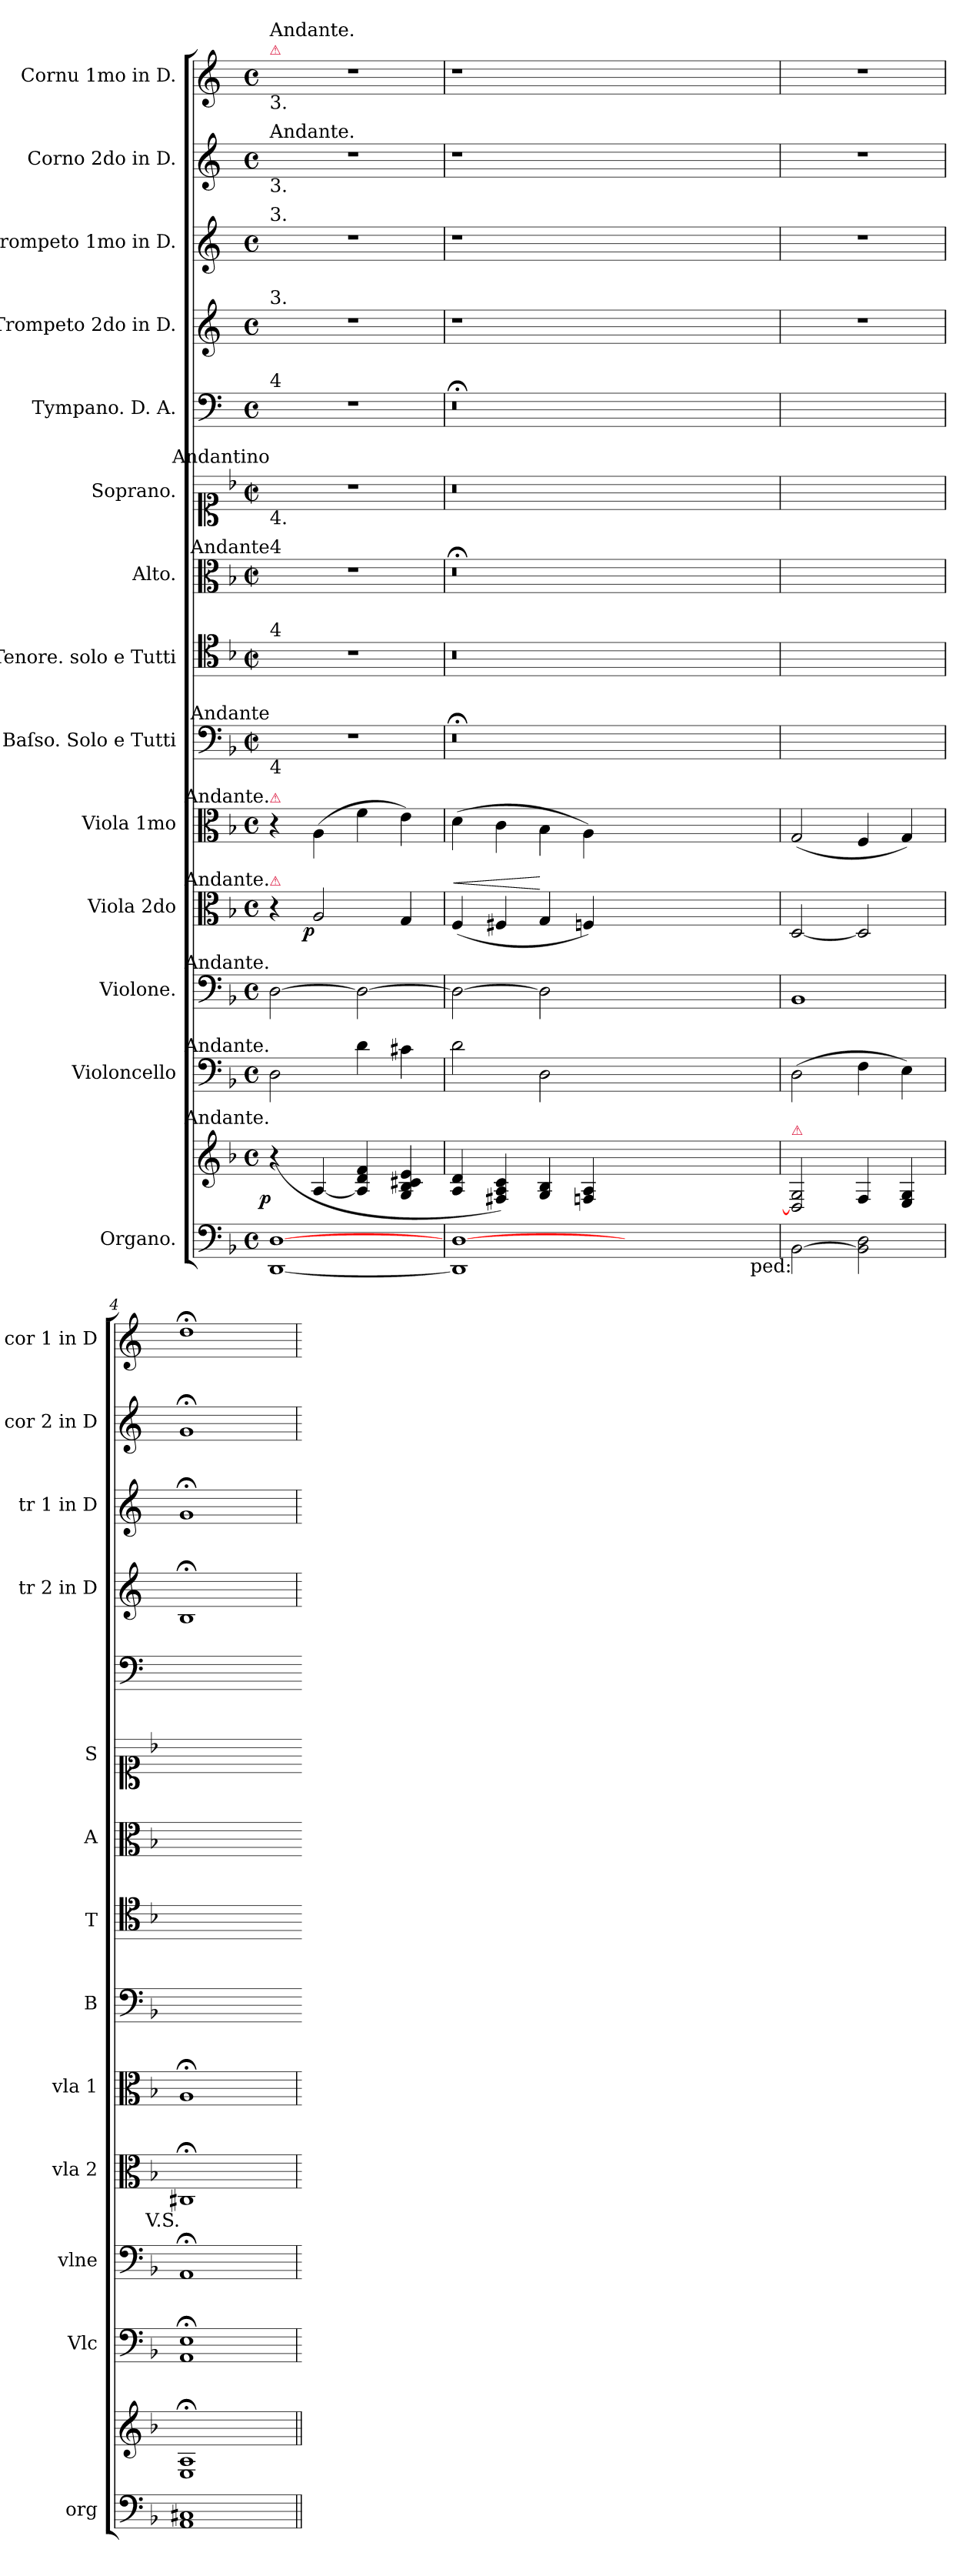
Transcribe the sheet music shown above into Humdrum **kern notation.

**kern	**kern	**dynam	**kern	**kern	**kern	**dynam	**kern	**dynam	**kern	**kern	**kern	**kern	**kern	**kern	**kern	**kern	**kern
*part14	*part14	*part14	*part13	*part12	*part11	*part11	*part10	*part10	*part9	*part8	*part7	*part6	*part5	*part4	*part3	*part2	*part1
*staff15	*staff14	*staff14/15	*staff13	*staff12	*staff11	*staff11	*staff10	*staff10	*staff9	*staff8	*staff7	*staff6	*staff5	*staff4	*staff3	*staff2	*staff1
*I"Organo.	*	*	*I"Violoncello	*I"Violone.	*I"Viola 2do	*	*I"Viola 1mo	*	*I"Baſso. Solo e Tutti	*I"Tenore. solo e Tutti	*I"Alto.	*I"Soprano.	*I"Tympano. D. A.	*I"Trompeto 2do in D.	*I"Trompeto 1mo in D.	*I"Corno 2do in D.	*I"Cornu 1mo in D.
*I'org	*	*	*I'Vlc	*I'vlne	*I'vla 2	*	*I'vla 1	*	*I'B	*I'T	*I'A	*I'S	*	*I'tr 2 in D	*I'tr 1 in D	*I'cor 2 in D	*I'cor 1 in D
*clefF4	*clefG2	*	*clefF4	*clefF4	*clefC3	*	*clefC3	*	*clefF4	*clefC4	*clefC3	*clefC1	*clefF4	*clefG2	*clefG2	*clefG2	*clefG2
*	*	*	*	*	*	*	*	*	*	*	*	*	*	*ITrd-1c-2	*ITrd-1c-2	*ITrd6c10	*ITrd6c10
*k[b-]	*k[b-]	*	*k[b-]	*k[b-]	*k[b-]	*	*k[b-]	*	*k[b-]	*k[b-]	*k[b-]	*k[b-]	*k[]	*k[f#c#]	*k[f#c#]	*k[f#c#]	*k[f#c#]
*M4/4	*M4/4	*	*M4/4	*M4/4	*M4/4	*	*M4/4	*	*M4/4	*M4/4	*M4/4	*M4/4	*M4/4	*M4/4	*M4/4	*M4/4	*M4/4
*met(c)	*met(c)	*	*met(c)	*met(c)	*met(c)	*	*met(c)	*	*met(c|)	*met(c|)	*met(c|)	*met(c|)	*met(c)	*met(c)	*met(c)	*met(c)	*met(c)
=1	=1	=1	=1	=1	=1	=1	=1	=1	=1	=1	=1	=1	=1	=1	=1	=1	=1
!	!	!	!	!	!	!	!	!	!	!	!	!	!	!	!	!	!LO:TX:b:t=3.
!	!	!	!	!	!	!	!	!	!	!	!	!	!	!	!	!	!LO:TX:a:color=crimson:t=⚠
!	!	!	!	!	!	!	!	!	!	!	!	!	!	!	!	!	!LO:TX:a:t=Andante.
!	!	!	!	!	!	!	!	!	!	!	!	!	!	!	!	!LO:TX:a:t=Andante.	!
!	!	!	!	!	!	!	!	!	!	!	!	!	!	!	!	!LO:TX:b:t=3.	!
!	!	!	!	!	!	!	!	!	!	!	!	!	!	!	!LO:TX:a:t=3.	!	!
!	!	!	!	!	!	!	!	!	!	!	!	!	!	!LO:TX:a:t=3.	!	!	!
!	!	!	!	!	!	!	!	!	!	!	!	!	!LO:TX:a:t=4	!	!	!	!
!	!	!	!	!	!	!	!	!	!	!	!	!LO:TX:b:t=4.	!	!	!	!	!
!	!	!	!	!	!	!	!	!	!	!	!	!LO:TX:a:rj:t=Andantino	!	!	!	!	!
!	!	!	!	!	!	!	!	!	!	!	!LO:TX:a:rj:t=Andante	!	!	!	!	!	!
!	!	!	!	!	!	!	!	!	!	!	!LO:TX:a:t=4	!	!	!	!	!	!
!	!	!	!	!	!	!	!	!	!	!LO:TX:a:t=4	!	!	!	!	!	!	!
!	!	!	!	!	!	!	!	!	!LO:TX:b:t=4	!	!	!	!	!	!	!	!
!	!	!	!	!	!	!	!	!	!LO:TX:a:rj:t=Andante	!	!	!	!	!	!	!	!
!	!	!	!	!	!	!	!LO:TX:a:color=crimson:t=⚠	!	!	!	!	!	!	!	!	!	!
!	!	!	!	!	!	!	!LO:TX:a:rj:t=Andante.	!	!	!	!	!	!	!	!	!	!
!	!	!	!	!	!LO:TX:a:color=crimson:t=⚠	!	!	!	!	!	!	!	!	!	!	!	!
!	!	!	!	!	!LO:TX:a:rj:t=Andante.	!	!	!	!	!	!	!	!	!	!	!	!
!	!	!	!	!LO:TX:a:rj:t=Andante.	!	!	!	!	!	!	!	!	!	!	!	!	!
!	!	!	!LO:TX:a:rj:t=Andante.	!	!	!	!	!	!	!	!	!	!	!	!	!	!
!	!LO:TX:a:rj:t=Andante.	!	!	!	!	!	!	!	!	!	!	!	!	!	!	!	!
!	!	!LO:DY:rj	!	!	!	!	!	!	!	!	!	!	!	!	!	!	!
[1DD [<1D	(4r	p	2D\	[2D\	4r	.	4r	.	1r	1r	1r	1r	1r	1r	1r	1r	1r
!	!	!	!	!	!	!LO:DY:rj	!	!LO:DY:rj	!	!	!	!	!	!	!	!	!
.	[4A/	.	.	.	2A/	p	(4A\	pi&colon;	.	.	.	.	.	.	.	.	.
.	4A]/ 4d/ 4f/	.	4d\	2D\_	.	.	4f\	.	.	.	.	.	.	.	.	.	.
.	4G/ 4B-/ 4c#X/ 4e/	.	4c#X\	.	4G/	.	4e\)	.	.	.	.	.	.	.	.	.	.
=2	=2	=2	=2	=2	=2	=2	=2	=2	=2	=2	=2	=2	=2	=2	=2	=2	=2
!	!	!	!	!	!	!LO:HP:a	!	!	!	!	!	!	!	!	!	!	!
1DD] [<1D	4A/ 4d/	.	2d\	2D\_	(4F/	<	(4d\	.	0.r;<	0.r	0.r;<	0.r	0.r;<	1r	1r	1r	1r
.	4F#X/ 4A/ 4c/)	.	.	.	4F#X/	.	4c\	.	.	.	.	.	.	.	.	.	.
.	4G/ 4B-/	.	2D\	2D\]	4G/	[	4B-\	.	.	.	.	.	.	.	.	.	.
.	4Fn/ 4A/	.	.	.	4Fn/)	.	4A\)	.	.	.	.	.	.	.	.	.	.
0ryy	0ryy	.	0ryy	0ryy	0ryy	.	0ryy	.	.	.	.	.	.	0ryy	0ryy	0ryy	0ryy
=3	=3	=3	=3	=3	=3	=3	=3	=3	=3	=3	=3	=3	=3	=3	=3	=3	=3
!	!LO:TX:a:color=crimson:t=⚠	!	!	!	!	!	!	!	!	!	!	!	!	!	!	!	!
!LO:TX:b:rj:t=ped&colon;	!	!	!	!	!	!	!	!	!	!	!	!	!	!	!	!	!
!	!	!	!	!	!	!	!	!	!	!	!	!	!	!LO:N:vis=2	!LO:N:vis=2	!	!
[2BB-\	2D]/ 2G/	.	(2D\	1BB-	[2D/	.	(2G/	.	1ryy	1ryy	1ryy	1ryy	1ryy	1r	1r	1r	1r
2BB-]\ 2D\	4F/	.	4F\	.	2D/]	.	4F/	.	.	.	.	.	.	.	.	.	.
.	4E/ 4G/	.	4E\)	.	.	.	4G/)	.	.	.	.	.	.	.	.	.	.
=4	=4	=4	=4	=4	=4	=4	=4	=4	=4	=4	=4	=4	=4	=4	=4	=4	=4
1AA\ 1C#X\	1E;</ 1A;</	.	1AA;< 1E;<	1AA;<	1C#X;<	.	1A;<	.	1ryy	1ryy	1ryy	1ryy	1ryy	1c#;<	1a;<	1A;<	1e;<
!	!	!	!	!	!LO:TX:b:t=V.S.	!	!	!	!	!	!	!	!	!	!	!	!
=||	=||	=	=	=	=	=	=	=	=	=	=	=	=	=	=	=	=
*-	*-	*-	*-	*-	*-	*-	*-	*-	*-	*-	*-	*-	*-	*-	*-	*-	*-
